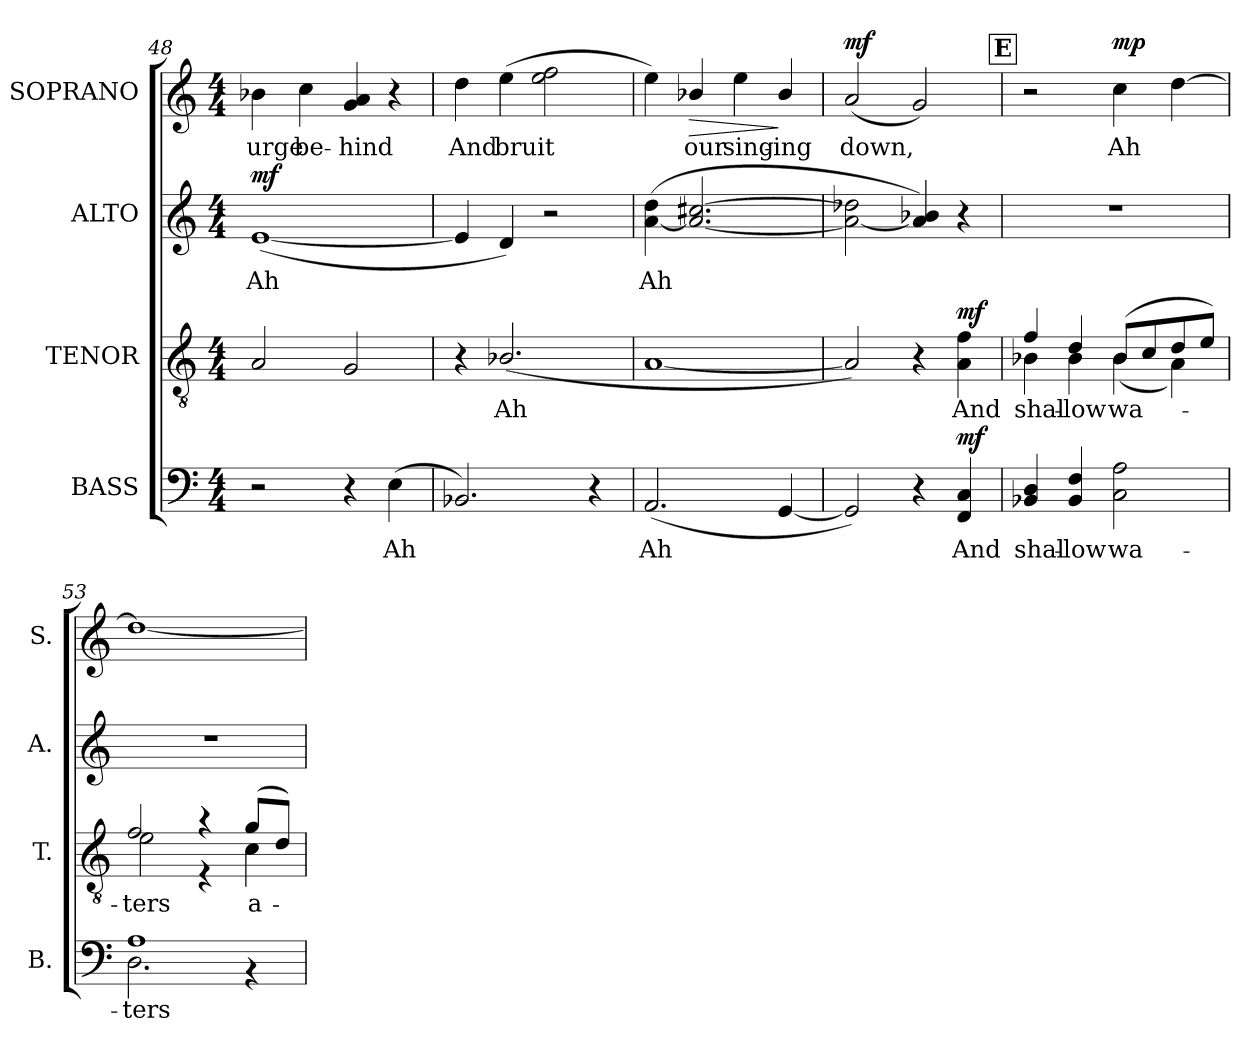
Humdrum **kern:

**kern	**text	**dynam	**kern	**text	**dynam	**kern	**text	**dynam	**kern	**text	**dynam
*part4	*part4	*part4	*part3	*part3	*part3	*part2	*part2	*part2	*part1	*part1	*part1
*staff4	*staff4	*staff4	*staff3	*staff3	*staff3	*staff2	*staff2	*staff2	*staff1	*staff1	*staff1
*I"BASS	*	*	*I"TENOR	*	*	*I"ALTO	*	*	*I"SOPRANO	*	*
*I'B.	*	*	*I'T.	*	*	*I'A.	*	*	*I'S.	*	*
*clefF4	*	*	*clefGv2	*	*	*clefG2	*	*	*clefG2	*	*
*	*	*	*ITrd7c12	*	*	*	*	*	*	*	*
*k[]	*	*	*k[]	*	*	*k[]	*	*	*k[]	*	*
*a:	*	*	*a:	*	*	*a:	*	*	*a:	*	*
*M4/4	*	*	*M4/4	*	*	*M4/4	*	*	*M4/4	*	*
=48	=48	=48	=48	=48	=48	=48	=48	=48	=48	=48	=48
!	!	!	!	!	!	!	!LO:LY:b:color=#000000	!	!	!	!
!	!	!	!	!	!	!	!	!	!	!LO:LY:b:color=#000000	!
2r	.	.	2AAi/	.	.	([1ei	Ah	mf	4b-Xi\	urge	.
!	!	!	!	!	!	!	!	!	!	!LO:LY:b:color=#000000	!
.	.	.	.	.	.	.	.	.	4cci\	be-	.
!	!	!	!	!	!	!	!	!	!	!LO:LY:b:color=#000000	!
4r	.	.	2GGi/	.	.	.	.	.	4gi/ 4ai	-hind	.
!	!LO:LY:b:color=#000000	!	!	!	!	!	!	!	!	!	!
(4Ei\	Ah	.	.	.	.	.	.	.	4r	.	.
=49	=49	=49	=49	=49	=49	=49	=49	=49	=49	=49	=49
!	!	!	!	!	!	!	!	!	!	!LO:LY:b:color=#000000	!
2.BB-Xi/)	.	.	4r	.	.	4ei/]	.	.	4ddi\	And	.
!	!	!	!	!LO:LY:b:color=#000000	!	!	!	!	!	!	!
!	!	!	!	!	!	!	!	!	!	!LO:LY:b:color=#000000	!
.	.	.	(2.BB-Xi/	Ah	.	4di/)	.	.	(4eei\	bruit	.
.	.	.	.	.	.	2r	.	.	2eei\ 2ffi	.	.
4r	.	.	.	.	.	.	.	.	.	.	.
!!LO:LB:g=z
=50	=50	=50	=50	=50	=50	=50	=50	=50	=50	=50	=50
!	!LO:LY:b:color=#000000	!	!	!	!	!	!	!	!	!	!
!	!	!	!	!	!	!	!LO:LY:b:color=#000000	!	!	!	!
(2.AAi/	Ah	.	[1AAi	.	.	([4ai\ 4ddi	Ah	.	4eei\)	.	.
!	!	!	!	!	!	!	!	!	!	!LO:LY:b:color=#000000	!LO:HP:b
.	.	.	.	.	.	2.ai/_ [2.cc#Xi	.	.	4b-Xi/	our	>
!	!	!	!	!	!	!	!	!	!	!LO:LY:b:color=#000000	!
.	.	.	.	.	.	.	.	.	4eei\	sing-	.
!	!	!	!	!	!	!	!	!	!	!LO:LY:b:color=#000000	!
[4GGi/	.	.	.	.	.	.	.	.	4b-i/	-ing	]
=51	=51	=51	=51	=51	=51	=51	=51	=51	=51	=51	=51
!	!	!	!	!	!	!	!	!	!	!LO:LY:b:color=#000000	!
2GGi/])	.	.	2AAi/])	.	.	2ai\_ 2dd-Xi]	.	.	(2ai/	down,	mf
4r	.	.	4r	.	.	4ai/] 4b-Xi)	.	.	2gi/)	.	.
!	!LO:LY:b:color=#000000	!	!	!	!	!	!	!	!	!	!
!	!	!	!	!LO:LY:b:color=#000000	!	!	!	!	!	!	!
4FFi/ 4Ci	And	mf	4AAi\ 4Fi	And	mf	4r	.	.	.	.	.
!!LO:REH:place=s1:B:color=#000000:enc=box:fs=17.9978:t=E
=52	=52	=52	=52	=52	=52	=52	=52	=52	=52	=52	=52
!	!LO:LY:b:color=#000000	!	!	!	!	!	!	!	!	!	!
!	!	!	!	!LO:LY:b:color=#000000	!	!	!	!	!	!	!
*	*	*	*^	*	*	*	*	*	*	*	*
4BB-Xi/ 4Di	shal-	.	4Fi/	4BB-Xi\	shal-	.	1r	.	.	2r	.	.
!	!LO:LY:b:color=#000000	!	!	!	!	!	!	!	!	!	!	!
!	!	!	!	!	!LO:LY:b:color=#000000	!	!	!	!	!	!	!
4BB-i/ 4Fi	-low	.	4Di/	4BB-i\	-low	.	.	.	.	.	.	.
!	!LO:LY:b:color=#000000	!	!	!	!	!	!	!	!	!	!	!
!	!	!	!	!	!LO:LY:b:color=#000000	!	!	!	!	!	!	!
!	!	!	!	!	!	!	!	!	!	!	!LO:LY:b:color=#000000	!
2Ci\ 2Ai	wa-	.	(8BB-i/L	(4BB-i\	wa-	.	.	.	.	4cci\	Ah	mp
.	.	.	8Ci/	.	.	.	.	.	.	.	.	.
.	.	.	8Di/	4AAi\)	.	.	.	.	.	[4ddi\	.	.
.	.	.	8Ei/J)	.	.	.	.	.	.	.	.	.
=53	=53	=53	=53	=53	=53	=53	=53	=53	=53	=53	=53	=53
!	!LO:LY:b:color=#000000	!	!	!	!	!	!	!	!	!	!	!
*^	*	*	*	*	*	*	*	*	*	*	*	*
!	!	!	!	!	!	!LO:LY:b:color=#000000	!	!	!	!	!	!	!
*	*	*	*	*	*	*	*	*	*	*	*^	*	*
1Ai	2.Di\	-ters	.	2Fi/	2Ei\	-ters	.	1r	.	.	1ryy	1ddi_	.	.
.	.	.	.	4r	4r	.	.	.	.	.	.	.	.	.
!	!	!	!	!	!	!LO:LY:b:color=#000000	!	!	!	!	!	!	!	!
.	4r	.	.	(8Gi/L	4Ci\	a-	.	.	.	.	.	.	.	.
.	.	.	.	8Di/J)	.	.	.	.	.	.	.	.	.	.
*v	*v	*	*	*	*	*	*	*	*	*	*v	*v	*	*
*	*	*	*v	*v	*	*	*	*	*	*	*	*
=	=	=	=	=	=	=	=	=	=	=	=
*-	*-	*-	*-	*-	*-	*-	*-	*-	*-	*-	*-
